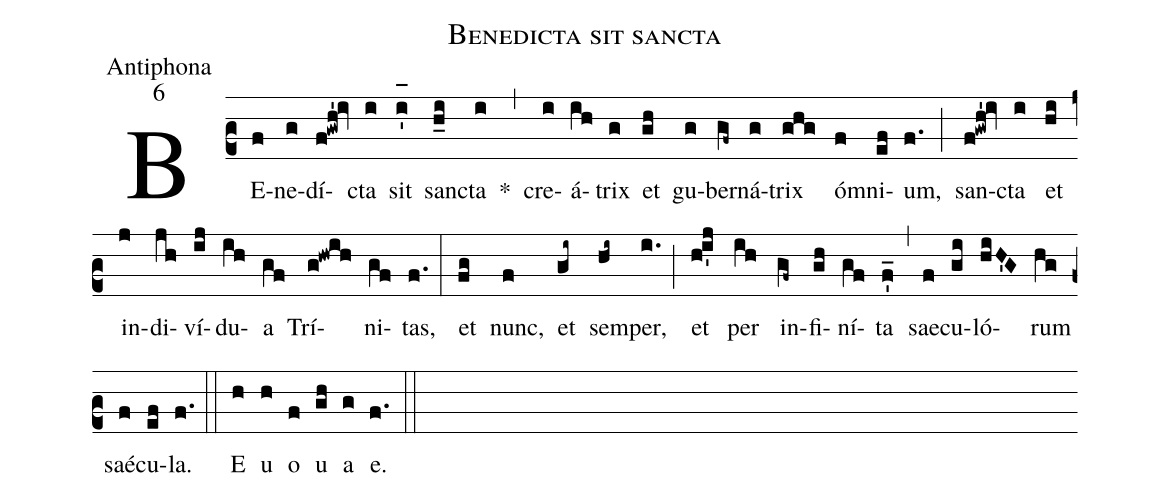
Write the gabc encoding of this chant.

name:Benedicta sit sancta;
office-part:Antiphona;
mode:6;
%%
(c2) BE(f)ne(g)dí(f!gwh'!iv)cta(i) sit(i'_[oh:h]) san(h_i)cta(i) *(,) cre(i)á(ih)trix(g) et(gh) gu(g)ber(gf~)ná(g)trix(ghg) ó(f)mni(ef)um,(f.) (;) san(f!gwh'!iv)cta(i) et(hi) in(j)di(jh)ví(ij)du(ih)a(gf) Trí(g!hwih)ni(gf)tas,(f.) (:) et(fg) nunc,(f) et(gi~) sem(hi~)per,(i.) (;) et(hi'j) per(ih) in(gf~)fi(gh)ní(gf)ta(f'_) (,) sae(f)cu(gi)ló(hiH'G)rum(hg) saé(f)cu(ef)la.(f.) (::) <eu>E(h) u(h) o(f) u(gh) a(g) e.</eu>(f.) (::)
